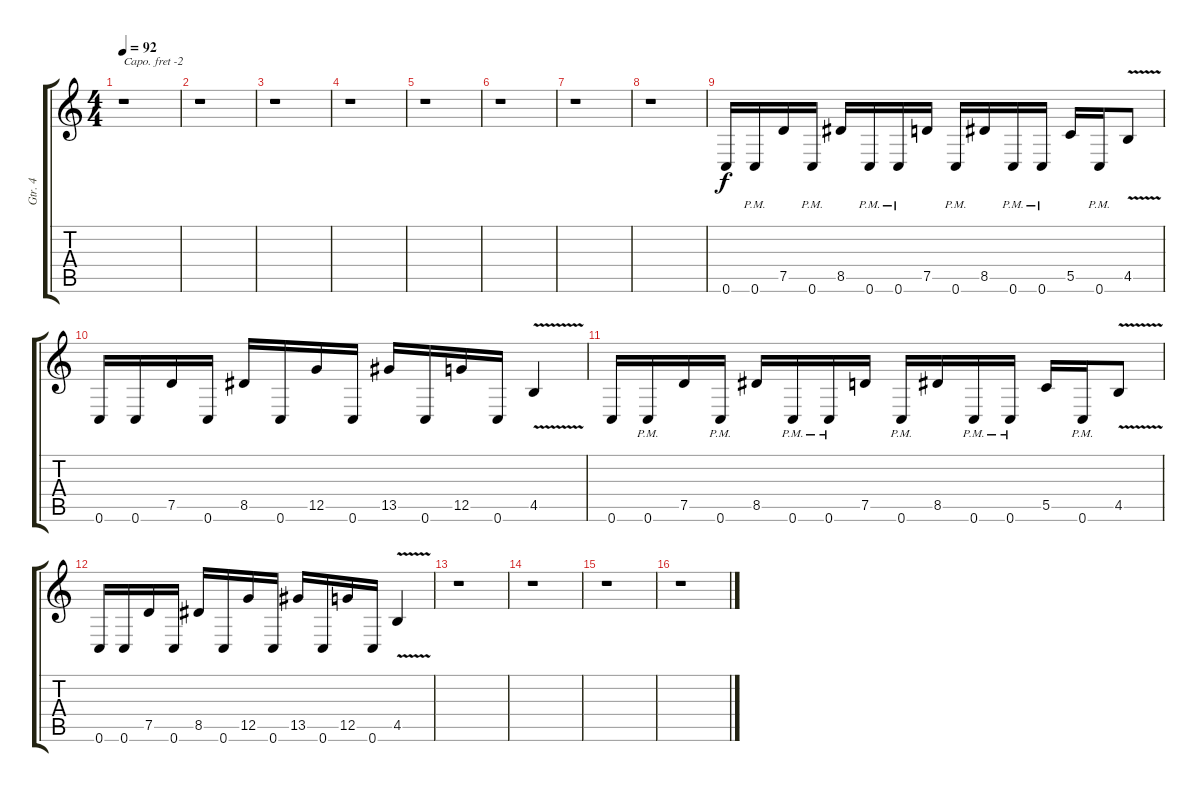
\track ("Gtr. 4" "Gtr. 4") {instrument distortionguitar}
\staff {score tabs}
\capo -2
\tuning (E4 B3 G3 D3 A2 D2) {hide}
\ts (4 4)
\tempo 92
\clef g2
\ks c
r.1{dy f} |
r.1 |
r.1 |
r.1 |
r.1 |
r.1 |
r.1 |
r.1 |
0.6.16 0.6{pm}.16 7.5.16 0.6{pm}.16 8.5.16 0.6{pm}.16 0.6{pm}.16 7.5.16 0.6{pm}.16 8.5.16 0.6{pm}.16 0.6{pm}.16 5.5.16 0.6{pm}.16 4.5{v}.8 |
0.6.16 0.6.16 7.5.16 0.6.16 8.5.16 0.6.16 12.5.16 0.6.16 13.5.16 0.6.16 12.5.16 0.6.16 4.5{v}.4 |
0.6.16 0.6{pm}.16 7.5.16 0.6{pm}.16 8.5.16 0.6{pm}.16 0.6{pm}.16 7.5.16 0.6{pm}.16 8.5.16 0.6{pm}.16 0.6{pm}.16 5.5.16 0.6{pm}.16 4.5{v}.8 |
0.6.16 0.6.16 7.5.16 0.6.16 8.5.16 0.6.16 12.5.16 0.6.16 13.5.16 0.6.16 12.5.16 0.6.16 4.5{v}.4 |
r.1 |
r.1 |
r.1 |
r.1
